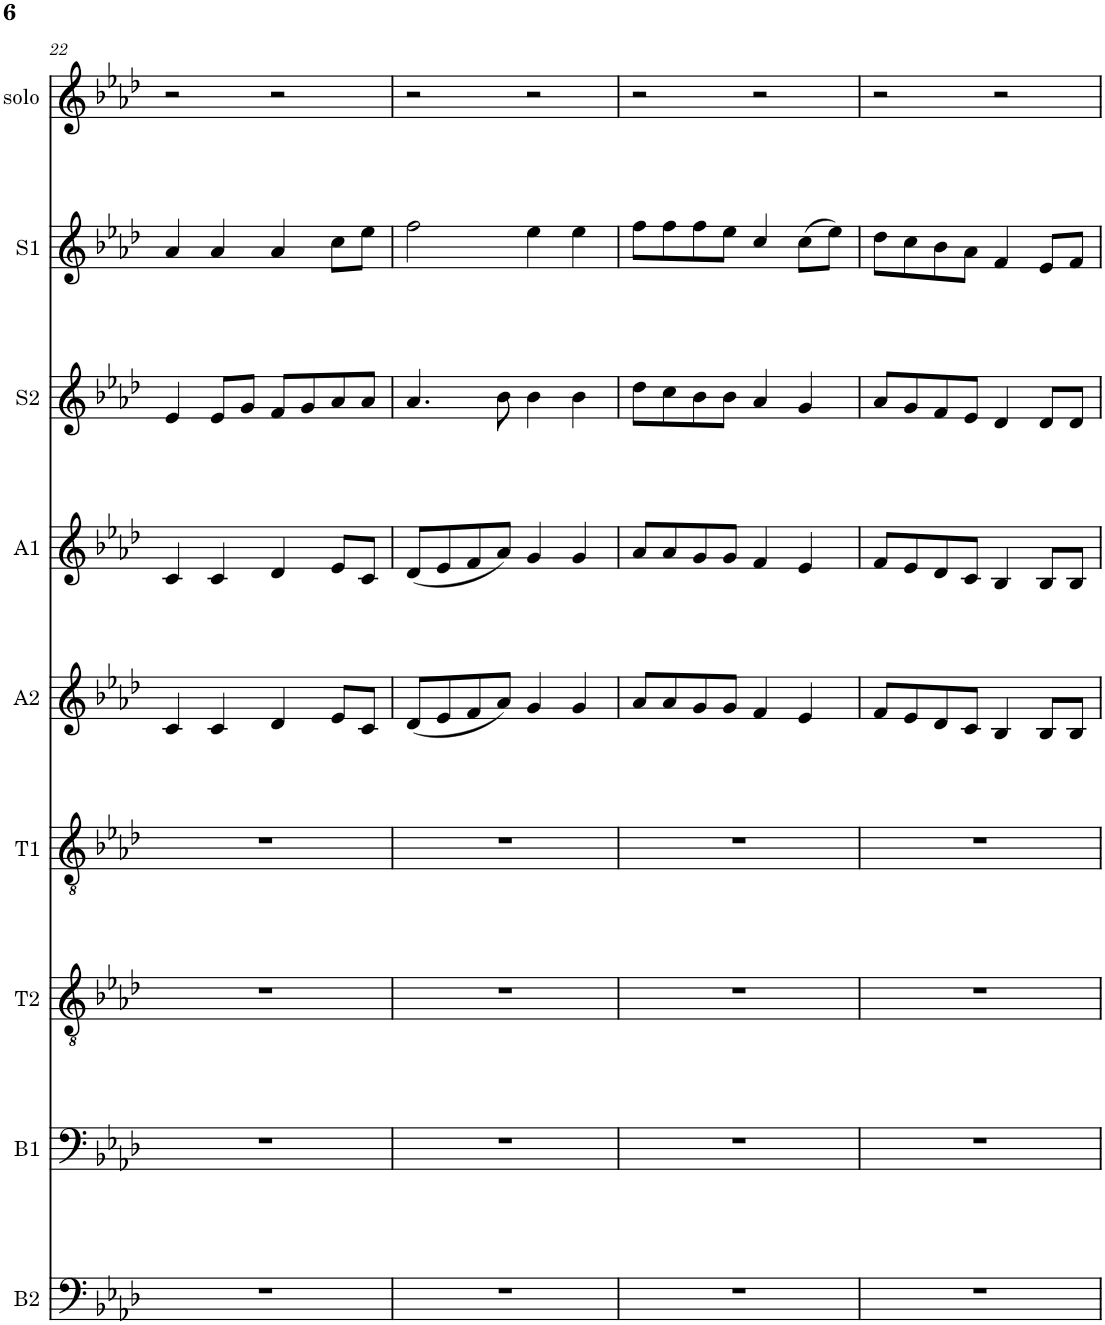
**kern	**kern	**kern	**kern	**kern	**kern	**kern	**kern	**kern
*part9	*part8	*part7	*part6	*part5	*part4	*part3	*part2	*part1
*staff9	*staff8	*staff7	*staff6	*staff5	*staff4	*staff3	*staff2	*staff1
*I"B2	*I"B1	*I"T2	*I"T1	*I"A2	*I"A1	*I"S2	*I"S1	*I"solo
*I'B2	*I'B1	*I'T2	*I'T1	*I'A2	*I'A1	*I'S2	*I'S1	*I'solo
!!LO:PB:g=z
*clefF4	*clefF4	*clefGv2	*clefGv2	*clefG2	*clefG2	*clefG2	*clefG2	*clefG2
*k[b-e-a-d-]	*k[b-e-a-d-]	*k[b-e-a-d-]	*k[b-e-a-d-]	*k[b-e-a-d-]	*k[b-e-a-d-]	*k[b-e-a-d-]	*k[b-e-a-d-]	*k[b-e-a-d-]
*M4/4	*M4/4	*M4/4	*M4/4	*M4/4	*M4/4	*M4/4	*M4/4	*M4/4
=22	=22	=22	=22	=22	=22	=22	=22	=22
1r	1r	1r	1r	4c/	4c/	4e-/	4a-/	2r
.	.	.	.	4c/	4c/	8e-/L	4a-/	.
.	.	.	.	.	.	8g/J	.	.
.	.	.	.	4d-/	4d-/	8f/L	4a-/	2r
.	.	.	.	.	.	8g/	.	.
.	.	.	.	8e-/L	8e-/L	8a-/	8cc\L	.
.	.	.	.	8c/J	8c/J	8a-/J	8ee-\J	.
=23	=23	=23	=23	=23	=23	=23	=23	=23
1r	1r	1r	1r	(<8d-/L	(<8d-/L	4.a-/	2ff\	2r
.	.	.	.	8e-/	8e-/	.	.	.
.	.	.	.	8f/	8f/	.	.	.
.	.	.	.	8a-/J)	8a-/J)	8b-\	.	.
.	.	.	.	4g/	4g/	4b-\	4ee-\	2r
.	.	.	.	4g/	4g/	4b-\	4ee-\	.
=24	=24	=24	=24	=24	=24	=24	=24	=24
1r	1r	1r	1r	8a-/L	8a-/L	8dd-\L	8ff\L	2r
.	.	.	.	8a-/	8a-/	8cc\	8ff\	.
.	.	.	.	8g/	8g/	8b-\	8ff\	.
.	.	.	.	8g/J	8g/J	8b-\J	8ee-\J	.
.	.	.	.	4f/	4f/	4a-/	4cc/	2r
.	.	.	.	4e-/	4e-/	4g/	(>8cc\L	.
.	.	.	.	.	.	.	8ee-\J)	.
=25	=25	=25	=25	=25	=25	=25	=25	=25
1r	1r	1r	1r	8f/L	8f/L	8a-/L	8dd-\L	2r
.	.	.	.	8e-/	8e-/	8g/	8cc\	.
.	.	.	.	8d-/	8d-/	8f/	8b-\	.
.	.	.	.	8c/J	8c/J	8e-/J	8a-\J	.
.	.	.	.	4B-/	4B-/	4d-/	4f/	2r
.	.	.	.	8B-/L	8B-/L	8d-/L	8e-/L	.
.	.	.	.	8B-/J	8B-/J	8d-/J	8f/J	.
=	=	=	=	=	=	=	=	=
*-	*-	*-	*-	*-	*-	*-	*-	*-
